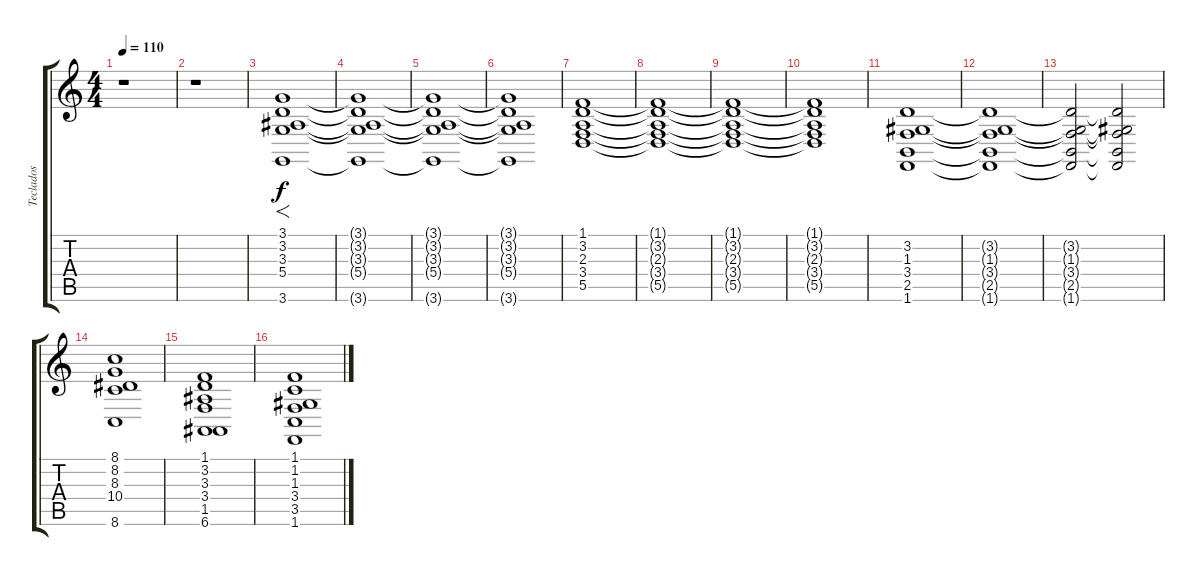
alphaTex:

\track ("Teclados" "Teclados") {instrument pad2warm}
\staff {score tabs}
\tuning (E4 B3 G3 D3 A2 E2) {hide}
\ts (4 4)
\tempo 110
\clef g2
\ks c
r.1{dy f instrument pad2warm} |
r.1 |
(3.1 3.2 3.3 5.4 3.6).1{f} |
(3.1{t} 3.2{t} 3.3{t} 5.4{t} 3.6{t}).1 |
(3.1{t} 3.2{t} 3.3{t} 5.4{t} 3.6{t}).1 |
(3.1{t} 3.2{t} 3.3{t} 5.4{t} 3.6{t}).1 |
(1.1 3.2 2.3 3.4 5.5).1 |
(1.1{t} 3.2{t} 2.3{t} 3.4{t} 5.5{t}).1 |
(1.1{t} 3.2{t} 2.3{t} 3.4{t} 5.5{t}).1 |
(1.1{t} 3.2{t} 2.3{t} 3.4{t} 5.5{t}).1 |
(3.2 1.3 3.4 2.5 1.6).1 |
(3.2{t} 1.3{t} 3.4{t} 2.5{t} 1.6{t}).1 |
(3.2{t} 1.3{t} 3.4{t} 2.5{t} 1.6{t}).2 (3.2{t} 1.3{t} 3.4{t} 2.5{t} 1.6{t}).2 |
(8.1 8.2 8.3 10.4 8.6).1 |
(1.1 3.2 3.3 3.4 1.5 6.6).1 |
(1.1 1.2 1.3 3.4 3.5 1.6).1
